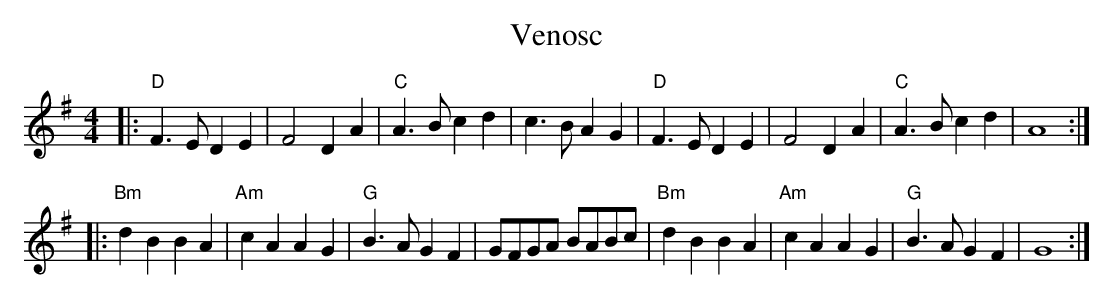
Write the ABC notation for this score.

X:1
T:Venosc
M:4/4
L:1/4
K:G
|:"D"F>E DE|F2 DA|"C"A>B cd|c>B AG|\
"D"F>E DE|F2 DA|"C"A>B cd|A4:|
|:"Bm"dB BA|"Am"cA AG|"G" B>A GF|G/2F/2G/2A/2 B/2A/2B/2c/2|\
"Bm"dB BA|"Am"cA AG|"G"B>A GF|G4:|
